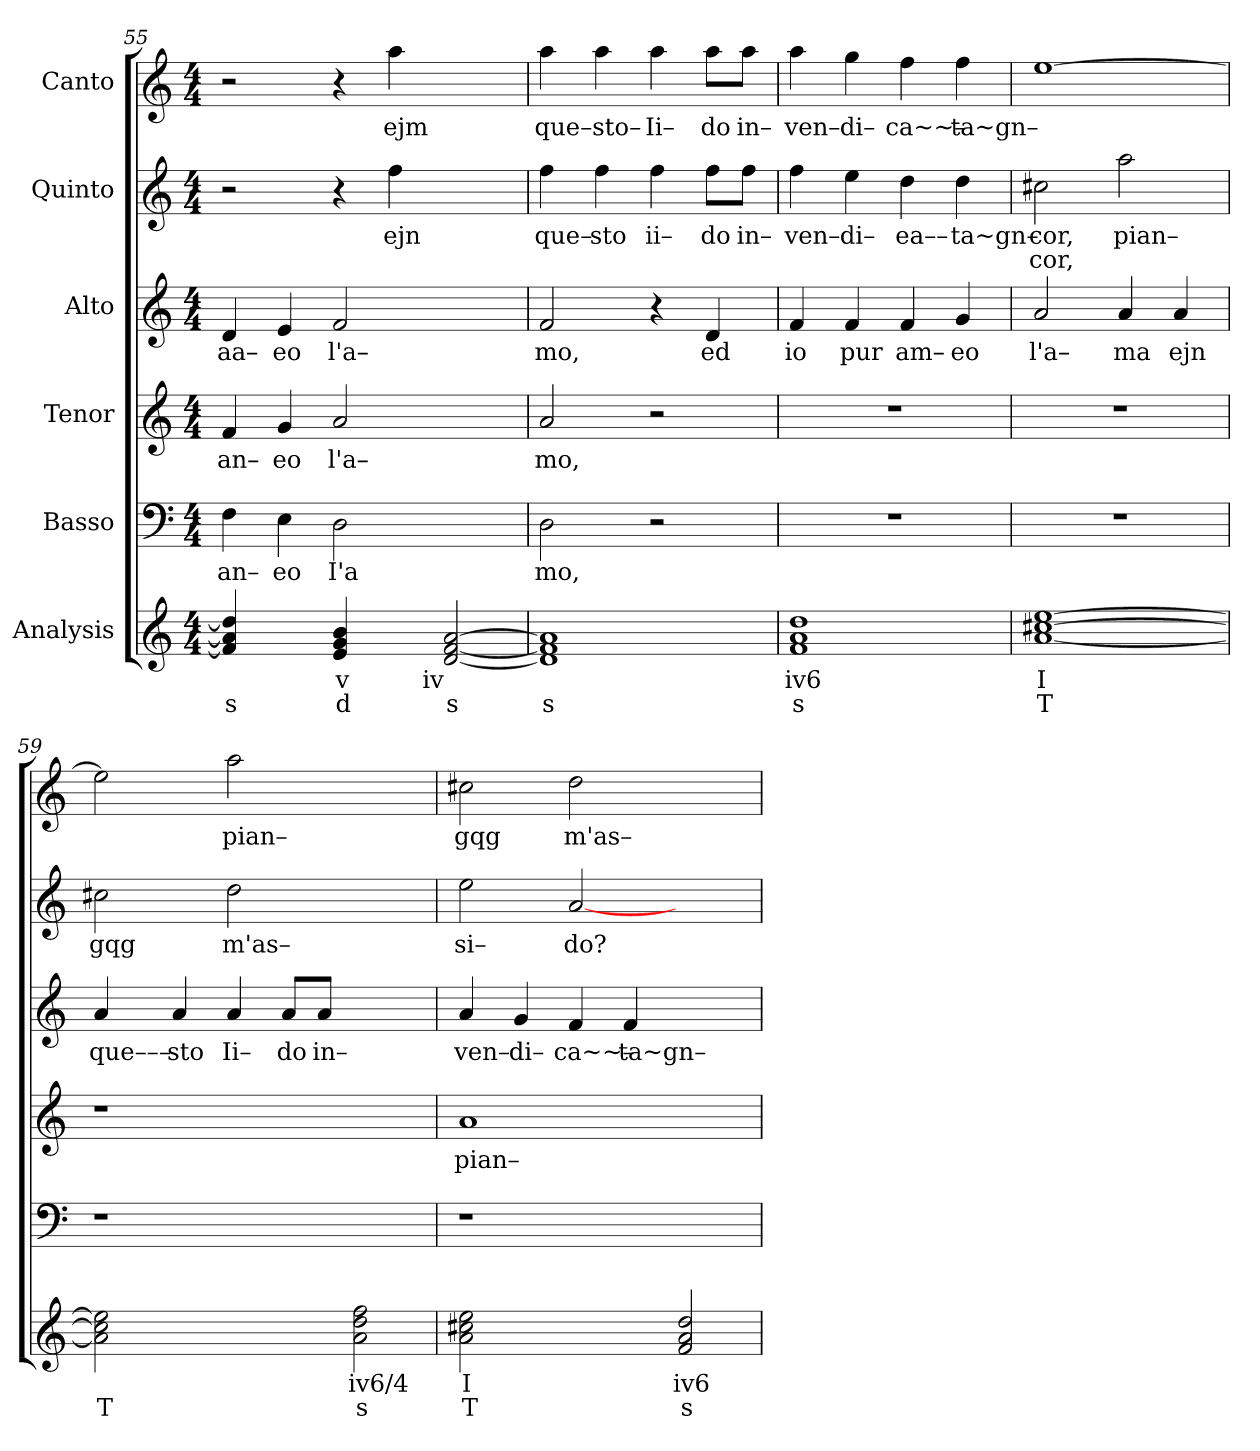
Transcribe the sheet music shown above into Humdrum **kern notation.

**kern	**text	**text	**kern	**text	**kern	**text	**kern	**text	**kern	**text	**text	**kern	**text
*part6	*part6	*part6	*part5	*part5	*part4	*part4	*part3	*part3	*part2	*part2	*part2	*part1	*part1
*staff6	*staff6	*staff6	*staff5	*staff5	*staff4	*staff4	*staff3	*staff3	*staff2	*staff2	*staff2	*staff1	*staff1
*I"Analysis	*	*	*I"Basso	*	*I"Tenor	*	*I"Alto	*	*I"Quinto	*	*	*I"Canto	*
*	*	*	*clefF4	*	*clefG2	*	*clefG2	*	*clefG2	*	*	*clefG2	*
*k[]	*	*	*k[]	*	*k[]	*	*k[]	*	*k[]	*	*	*k[]	*
*M4/4	*	*	*M4/4	*	*M4/4	*	*M4/4	*	*M4/4	*	*	*M4/4	*
=55	=55	=55	=55	=55	=55	=55	=55	=55	=55	=55	=55	=55	=55
!	!	!	!	!LO:LY:b	!	!	!	!	!	!	!	!	!
!	!	!	!	!	!	!LO:LY:b	!	!	!	!	!	!	!
!	!	!	!	!	!	!	!	!LO:LY:b	!	!	!	!	!
4f] 4a] 4dd]	.	s	4F\	an–	4f/	an–	4d/	aa–	2r	.	.	2r	.
!	!	!	!	!LO:LY:b	!	!	!	!	!	!	!	!	!
!	!	!	!	!	!	!LO:LY:b	!	!	!	!	!	!	!
!	!	!	!	!	!	!	!	!LO:LY:b	!	!	!	!	!
4ryy	.	.	4E\	eo	4g/	eo	4e/	eo	.	.	.	.	.
!	!	!	!	!LO:LY:b	!	!	!	!	!	!	!	!	!
!	!	!	!	!	!	!LO:LY:b	!	!	!	!	!	!	!
!	!	!	!	!	!	!	!	!LO:LY:b	!	!	!	!	!
4e 4g 4b	v	d	2D\	I'a	2a/	l'a–	2f/	l'a–	4r	.	.	4r	.
!	!	!	!	!	!	!	!	!	!	!LO:LY:b	!	!	!
!	!	!	!	!	!	!	!	!	!	!	!	!	!LO:LY:b
4ryy	.	.	.	.	.	.	.	.	4ff\	ejn	.	4aa\	ejm
[2d [2f [2a	iv	s	2ryy	.	2ryy	.	2ryy	.	2ryy	.	.	2ryy	.
=56	=56	=56	=56	=56	=56	=56	=56	=56	=56	=56	=56	=56	=56
!	!	!	!	!LO:LY:b	!	!	!	!	!	!	!	!	!
!	!	!	!	!	!	!LO:LY:b	!	!	!	!	!	!	!
!	!	!	!	!	!	!	!	!LO:LY:b	!	!	!	!	!
!	!	!	!	!	!	!	!	!	!	!LO:LY:b	!	!	!
!	!	!	!	!	!	!	!	!	!	!	!	!	!LO:LY:b
1d] 1f] 1a]	.	s	2D\	mo,	2a/	mo,	2f/	mo,	4ff\	que–	.	4aa\	que–sto–
!	!	!	!	!	!	!	!	!	!	!LO:LY:b	!	!	!
.	.	.	.	.	.	.	.	.	4ff\	sto	.	4aa\	.
!	!	!	!	!	!	!	!	!	!	!LO:LY:b	!	!	!
!	!	!	!	!	!	!	!	!	!	!	!	!	!LO:LY:b
.	.	.	2r	.	2r	.	4r	.	4ff\	ii–	.	4aa\	Ii–
!	!	!	!	!	!	!	!	!LO:LY:b	!	!	!	!	!
!	!	!	!	!	!	!	!	!	!	!LO:LY:b	!	!	!
!	!	!	!	!	!	!	!	!	!	!	!	!	!LO:LY:b
.	.	.	.	.	.	.	4d/	ed	8ff\L	do	.	8aa\L	do
!	!	!	!	!	!	!	!	!	!	!LO:LY:b	!	!	!
!	!	!	!	!	!	!	!	!	!	!	!	!	!LO:LY:b
.	.	.	.	.	.	.	.	.	8ff\J	in–	.	8aa\J	in–
=57	=57	=57	=57	=57	=57	=57	=57	=57	=57	=57	=57	=57	=57
!	!	!	!	!	!	!	!	!LO:LY:b	!	!	!	!	!
!	!	!	!	!	!	!	!	!	!	!LO:LY:b	!	!	!
!	!	!	!	!	!	!	!	!	!	!	!	!	!LO:LY:b
1f 1a 1dd	iv6	s	1r	.	1r	.	4f/	io	4ff\	ven–	.	4aa\	ven–
!	!	!	!	!	!	!	!	!LO:LY:b	!	!	!	!	!
!	!	!	!	!	!	!	!	!	!	!LO:LY:b	!	!	!
!	!	!	!	!	!	!	!	!	!	!	!	!	!LO:LY:b
.	.	.	.	.	.	.	4f/	pur	4ee\	di–	.	4gg\	di–
!	!	!	!	!	!	!	!	!LO:LY:b	!	!	!	!	!
!	!	!	!	!	!	!	!	!	!	!LO:LY:b	!	!	!
!	!	!	!	!	!	!	!	!	!	!	!	!	!LO:LY:b
.	.	.	.	.	.	.	4f/	am–	4dd\	ea––	.	4ff\	ca~~–
!	!	!	!	!	!	!	!	!LO:LY:b	!	!	!	!	!
!	!	!	!	!	!	!	!	!	!	!LO:LY:b	!	!	!
!	!	!	!	!	!	!	!	!	!	!	!	!	!LO:LY:b
.	.	.	.	.	.	.	4g/	eo	4dd\	ta~gn–	.	4ff\	ta~gn–
=58	=58	=58	=58	=58	=58	=58	=58	=58	=58	=58	=58	=58	=58
!	!	!	!	!	!	!	!	!LO:LY:b	!	!	!	!	!
!	!	!	!	!	!	!	!	!	!	!LO:LY:b	!LO:LY:b	!	!
[1a [1cc#X [1ee	I	T	1r	.	1r	.	2a/	l'a–	2cc#X\	cor,	cor,	[1ee	.
!	!	!	!	!	!	!	!	!LO:LY:b	!	!	!	!	!
!	!	!	!	!	!	!	!	!	!	!LO:LY:b	!	!	!
.	.	.	.	.	.	.	4a/	ma	2aa\	pian–	.	.	.
!	!	!	!	!	!	!	!	!LO:LY:b	!	!	!	!	!
.	.	.	.	.	.	.	4a/	ejn	.	.	.	.	.
=59	=59	=59	=59	=59	=59	=59	=59	=59	=59	=59	=59	=59	=59
!	!	!	!	!	!	!	!	!LO:LY:b	!	!	!	!	!
!	!	!	!	!	!	!	!	!	!	!LO:LY:b	!	!	!
2a] 2cc#] 2ee]	.	T	1r	.	1r	.	4a/	que–––	2cc#X\	gqg	.	2ee\]	.
!	!	!	!	!	!	!	!	!LO:LY:b	!	!	!	!	!
.	.	.	.	.	.	.	4a/	sto	.	.	.	.	.
!	!	!	!	!	!	!	!	!LO:LY:b	!	!	!	!	!
!	!	!	!	!	!	!	!	!	!	!LO:LY:b	!	!	!
!	!	!	!	!	!	!	!	!	!	!	!	!	!LO:LY:b
2ryy	.	.	.	.	.	.	4a/	Ii–	2dd\	m'as–	.	2aa\	pian–
!	!	!	!	!	!	!	!	!LO:LY:b	!	!	!	!	!
.	.	.	.	.	.	.	8a/L	do	.	.	.	.	.
!	!	!	!	!	!	!	!	!LO:LY:b	!	!	!	!	!
.	.	.	.	.	.	.	8a/J	in–	.	.	.	.	.
2a 2dd 2ff	iv6/4	s	2ryy	.	2ryy	.	2ryy	.	2ryy	.	.	2ryy	.
=60	=60	=60	=60	=60	=60	=60	=60	=60	=60	=60	=60	=60	=60
!	!	!	!	!	!	!LO:LY:b	!	!	!	!	!	!	!
!	!	!	!	!	!	!	!	!LO:LY:b	!	!	!	!	!
!	!	!	!	!	!	!	!	!	!	!LO:LY:b	!	!	!
!	!	!	!	!	!	!	!	!	!	!	!	!	!LO:LY:b
2a 2cc#X 2ee	I	T	1r	.	1a	pian–	4a/	ven–	2ee\	si–	.	2cc#X\	gqg
!	!	!	!	!	!	!	!	!LO:LY:b	!	!	!	!	!
.	.	.	.	.	.	.	4g/	di–	.	.	.	.	.
!	!	!	!	!	!	!	!	!LO:LY:b	!	!	!	!	!
!	!	!	!	!	!	!	!	!	!	!LO:LY:b	!	!	!
!	!	!	!	!	!	!	!	!	!	!	!	!	!LO:LY:b
2ryy	.	.	.	.	.	.	4f/	ca~~–	[2a/	do?	.	2dd\	m'as–
!	!	!	!	!	!	!	!	!LO:LY:b	!	!	!	!	!
.	.	.	.	.	.	.	4f/	ta~gn–	.	.	.	.	.
2f 2a 2dd	iv6	s	2ryy	.	2ryy	.	2ryy	.	2ryy	.	.	2ryy	.
=	=	=	=	=	=	=	=	=	=	=	=	=	=
*-	*-	*-	*-	*-	*-	*-	*-	*-	*-	*-	*-	*-	*-
